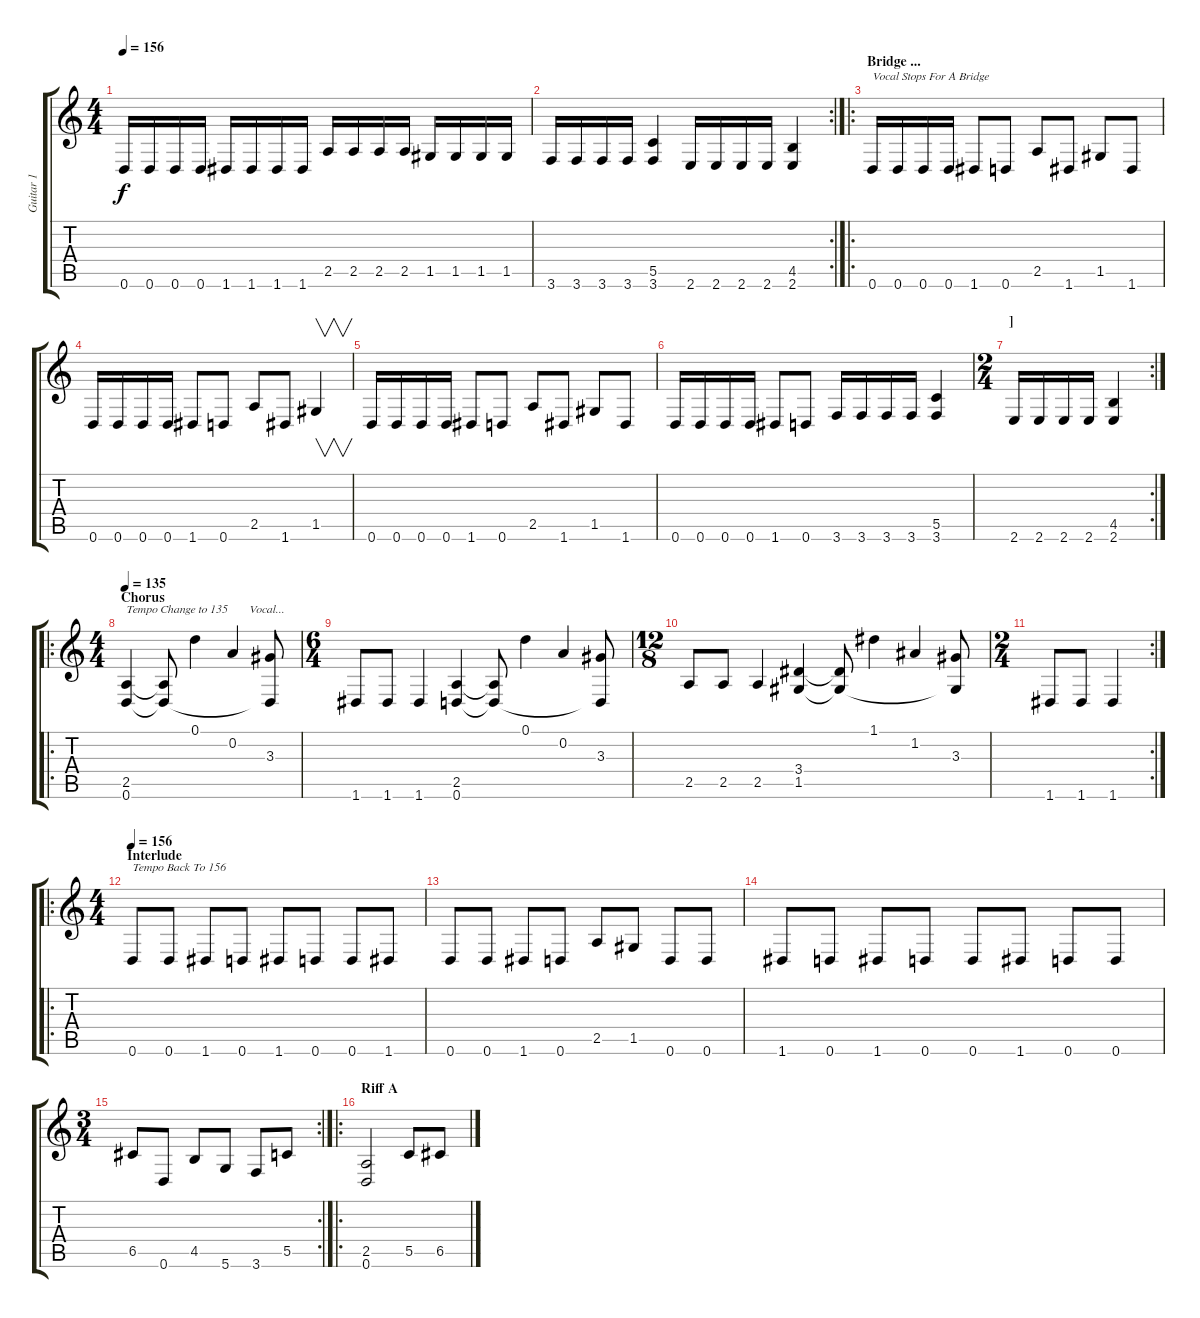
\track ("Guitar 1" "Guitar 1") {instrument distortionguitar}
\staff {score tabs}
\tuning (D4 A3 F3 C3 G2 D2) {hide}
\ts (4 4)
\tempo 156
\clef g2
\ks c
0.6.16{dy f} 0.6.16 0.6.16 0.6.16 1.6.16 1.6.16 1.6.16 1.6.16 2.5.16 2.5.16 2.5.16 2.5.16 1.5.16 1.5.16 1.5.16 1.5.16 |
\rc 2
3.6.16 3.6.16 3.6.16 3.6.16 (5.5 3.6).4 2.6.16 2.6.16 2.6.16 2.6.16 (4.5 2.6).4 |
\ro
\section ("" "Bridge ...")
0.6.16{txt "Vocal Stops For A Bridge"} 0.6.16 0.6.16 0.6.16 1.6.8 0.6.8 2.5.8 1.6.8 1.5.8 1.6.8 |
0.6.16 0.6.16 0.6.16 0.6.16 1.6.8 0.6.8 2.5.8 1.6.8 1.5.4{v} |
0.6.16 0.6.16 0.6.16 0.6.16 1.6.8 0.6.8 2.5.8 1.6.8 1.5.8 1.6.8 |
0.6.16 0.6.16 0.6.16 0.6.16 1.6.8 0.6.8 3.6.16 3.6.16 3.6.16 3.6.16 (5.5 3.6).4 |
\rc 2
\ts (2 4)
\section ("" "]")
2.6.16 2.6.16 2.6.16 2.6.16 (4.5 2.6).4 |
\ro
\ts (4 4)
\section ("" "Chorus")
\tempo 135
(2.5 0.6).4{txt "Tempo Change to 135       Vocal..." volume 12 balance 8 instrument electricguitarclean} (2.5{t} 0.6{t}).8 0.1.4 0.2.4 (3.3 0.6{t}).8 |
\ts (6 4)
1.6.8 1.6.8 1.6.4 (2.5 0.6).4 (2.5{t} 0.6{t}).8 0.1.4 0.2.4 (3.3 0.6{t}).8 |
\ts (12 8)
2.5.8 2.5.8 2.5.4 (3.4 1.5).4 (3.4{t} 1.5{t}).8 1.1.4 1.2.4 (3.3 1.5{t}).8 |
\rc 2
\ts (2 4)
1.6.8 1.6.8 1.6.4 |
\ro
\ts (4 4)
\section ("" "Interlude")
\tempo 156
0.6.8{txt "Tempo Back To 156" volume 13 balance 3 instrument distortionguitar} 0.6.8 1.6.8 0.6.8 1.6.8 0.6.8 0.6.8 1.6.8 |
0.6.8 0.6.8 1.6.8 0.6.8 2.5.8 1.5.8 0.6.8 0.6.8 |
1.6.8 0.6.8 1.6.8 0.6.8 0.6.8 1.6.8 0.6.8 0.6.8 |
\rc 2
\ts (3 4)
6.5.8 0.6.8 4.5.8 5.6.8 3.6.8 5.5.8 |
\ro
\section ("" "Riff A")
(2.5 0.6).2 5.5.8 6.5.8
